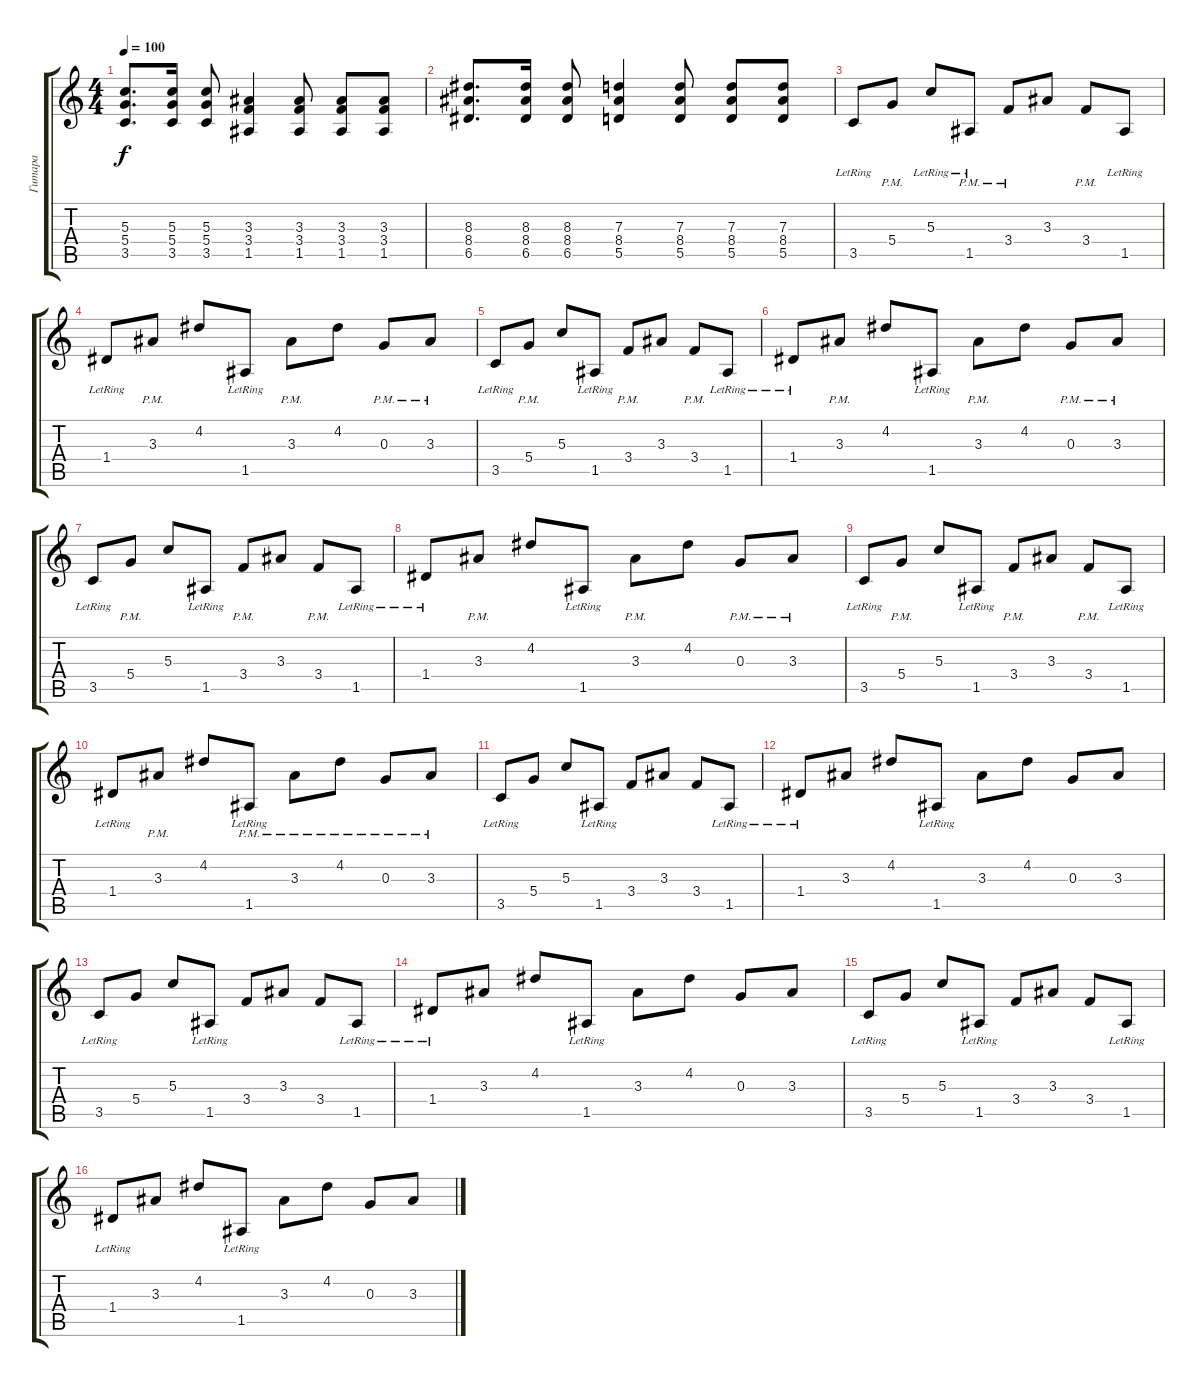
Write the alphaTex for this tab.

\track ("Гитара" "Гитара") {instrument acousticguitarsteel}
\staff {score tabs}
\tuning (E4 B3 G3 D3 A2 E2) {hide}
\ts (4 4)
\tempo 100
\clef g2
\ks c
(5.3 5.4 3.5).8{d dy f} (5.3 5.4 3.5).16 (5.3 5.4 3.5).8 (3.3 3.4 1.5).4 (3.3 3.4 1.5).8 (3.3 3.4 1.5).8 (3.3 3.4 1.5).8 |
(8.3 8.4 6.5).8{d} (8.3 8.4 6.5).16 (8.3 8.4 6.5).8 (7.3 8.4 5.5).4 (7.3 8.4 5.5).8 (7.3 8.4 5.5).8 (7.3 8.4 5.5).8 |
3.5{lr}.8{instrument acousticguitarsteel} 5.4{pm}.8 5.3{lr}.8 1.5{pm lr}.8 3.4{pm}.8 3.3.8 3.4{pm}.8 1.5{lr}.8 |
1.4{lr}.8 3.3{pm}.8 4.2.8 1.5{lr}.8 3.3{pm}.8 4.2.8 0.3{pm}.8 3.3{pm}.8 |
3.5{lr}.8 5.4{pm}.8 5.3.8 1.5{lr}.8 3.4{pm}.8 3.3.8 3.4{pm}.8 1.5{lr}.8 |
1.4{lr}.8 3.3{pm}.8 4.2.8 1.5{lr}.8 3.3{pm}.8 4.2.8 0.3{pm}.8 3.3{pm}.8 |
3.5{lr}.8 5.4{pm}.8 5.3.8 1.5{lr}.8 3.4{pm}.8 3.3.8 3.4{pm}.8 1.5{lr}.8 |
1.4{lr}.8 3.3{pm}.8 4.2.8 1.5{lr}.8 3.3{pm}.8 4.2.8 0.3{pm}.8 3.3{pm}.8 |
3.5{lr}.8 5.4{pm}.8 5.3.8 1.5{lr}.8 3.4{pm}.8 3.3.8 3.4{pm}.8 1.5{lr}.8 |
1.4{lr}.8 3.3{pm}.8 4.2.8 1.5{pm lr}.8 3.3{pm}.8 4.2{pm}.8 0.3{pm}.8 3.3{pm}.8 |
3.5{lr}.8 5.4.8 5.3.8 1.5{lr}.8 3.4.8 3.3.8 3.4.8 1.5{lr}.8 |
1.4{lr}.8 3.3.8 4.2.8 1.5{lr}.8 3.3.8 4.2.8 0.3.8 3.3.8 |
3.5{lr}.8 5.4.8 5.3.8 1.5{lr}.8 3.4.8 3.3.8 3.4.8 1.5{lr}.8 |
1.4{lr}.8 3.3.8 4.2.8 1.5{lr}.8 3.3.8 4.2.8 0.3.8 3.3.8 |
3.5{lr}.8 5.4.8 5.3.8 1.5{lr}.8 3.4.8 3.3.8 3.4.8 1.5{lr}.8 |
1.4{lr}.8 3.3.8 4.2.8 1.5{lr}.8 3.3.8 4.2.8 0.3.8 3.3.8
